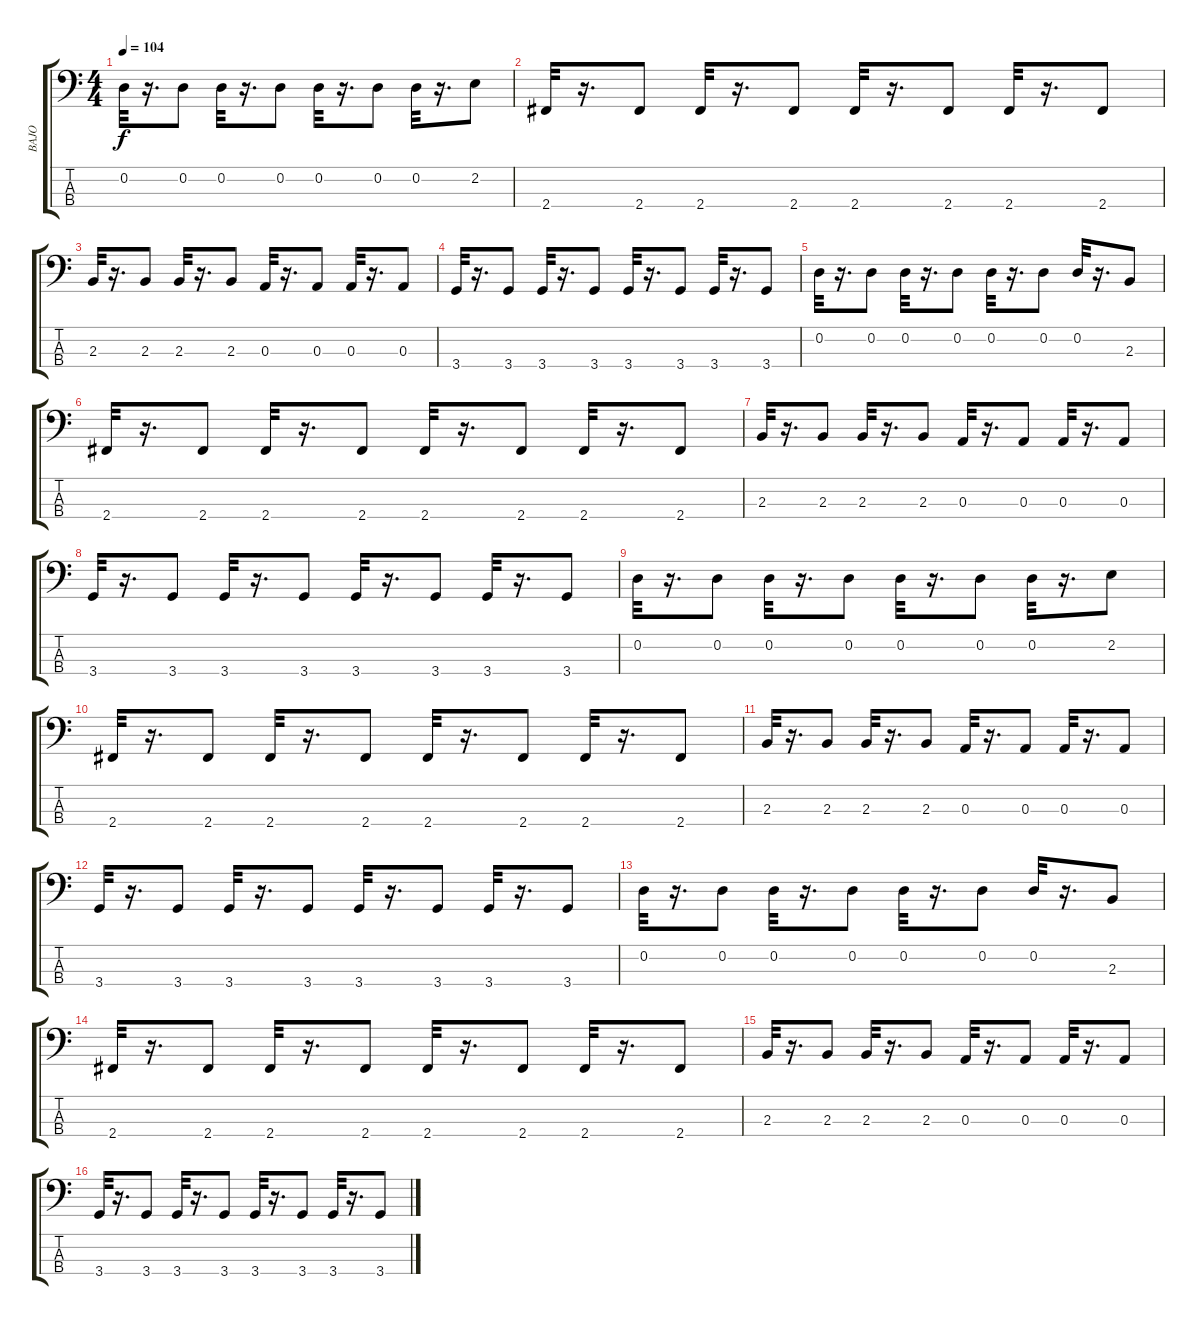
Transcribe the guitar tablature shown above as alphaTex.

\track ("BAJO" "BAJO") {instrument electricbassfinger}
\staff {score tabs}
\tuning (G2 D2 A1 E1) {hide}
\ts (4 4)
\tempo 104
\clef f4
\ks c
0.2.32{dy f} r.16{d} 0.2.8 0.2.32 r.16{d} 0.2.8 0.2.32 r.16{d} 0.2.8 0.2.32 r.16{d} 2.2.8 |
2.4.32 r.16{d} 2.4.8 2.4.32 r.16{d} 2.4.8 2.4.32 r.16{d} 2.4.8 2.4.32 r.16{d} 2.4.8 |
2.3.32 r.16{d} 2.3.8 2.3.32 r.16{d} 2.3.8 0.3.32 r.16{d} 0.3.8 0.3.32 r.16{d} 0.3.8 |
3.4.32 r.16{d} 3.4.8 3.4.32 r.16{d} 3.4.8 3.4.32 r.16{d} 3.4.8 3.4.32 r.16{d} 3.4.8 |
0.2.32 r.16{d} 0.2.8 0.2.32 r.16{d} 0.2.8 0.2.32 r.16{d} 0.2.8 0.2.32 r.16{d} 2.3.8 |
2.4.32 r.16{d} 2.4.8 2.4.32 r.16{d} 2.4.8 2.4.32 r.16{d} 2.4.8 2.4.32 r.16{d} 2.4.8 |
2.3.32 r.16{d} 2.3.8 2.3.32 r.16{d} 2.3.8 0.3.32 r.16{d} 0.3.8 0.3.32 r.16{d} 0.3.8 |
3.4.32 r.16{d} 3.4.8 3.4.32 r.16{d} 3.4.8 3.4.32 r.16{d} 3.4.8 3.4.32 r.16{d} 3.4.8 |
0.2.32 r.16{d} 0.2.8 0.2.32 r.16{d} 0.2.8 0.2.32 r.16{d} 0.2.8 0.2.32 r.16{d} 2.2.8 |
2.4.32 r.16{d} 2.4.8 2.4.32 r.16{d} 2.4.8 2.4.32 r.16{d} 2.4.8 2.4.32 r.16{d} 2.4.8 |
2.3.32 r.16{d} 2.3.8 2.3.32 r.16{d} 2.3.8 0.3.32 r.16{d} 0.3.8 0.3.32 r.16{d} 0.3.8 |
3.4.32 r.16{d} 3.4.8 3.4.32 r.16{d} 3.4.8 3.4.32 r.16{d} 3.4.8 3.4.32 r.16{d} 3.4.8 |
0.2.32 r.16{d} 0.2.8 0.2.32 r.16{d} 0.2.8 0.2.32 r.16{d} 0.2.8 0.2.32 r.16{d} 2.3.8 |
2.4.32 r.16{d} 2.4.8 2.4.32 r.16{d} 2.4.8 2.4.32 r.16{d} 2.4.8 2.4.32 r.16{d} 2.4.8 |
2.3.32 r.16{d} 2.3.8 2.3.32 r.16{d} 2.3.8 0.3.32 r.16{d} 0.3.8 0.3.32 r.16{d} 0.3.8 |
3.4.32 r.16{d} 3.4.8 3.4.32 r.16{d} 3.4.8 3.4.32 r.16{d} 3.4.8 3.4.32 r.16{d} 3.4.8
